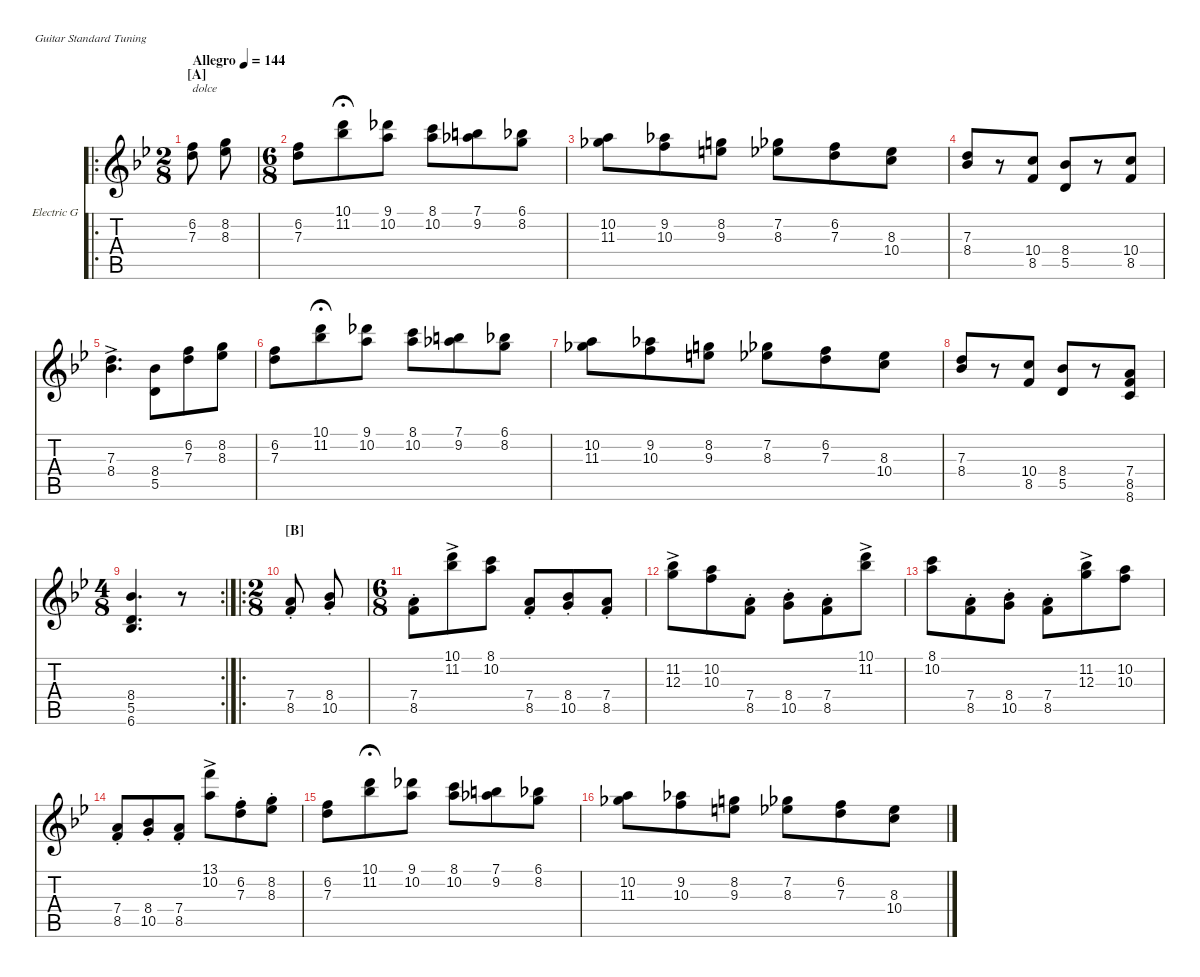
\defaultSystemsLayout 4
\hideDynamics
\bracketExtendMode nobrackets
\firstSystemTrackNameOrientation horizontal
\otherSystemsTrackNameOrientation horizontal
\track ("Electric Guitar" "Electric G") {instrument distortionguitar}
\staff {score tabs}
\tuning (E4 B3 G3 D3 A2 E2)
\ro
\ts (2 8)
\section ("A" "")
\tempo (144 "Allegro")
\clef g2
\scale
1.09206
\ks bb
(7.3 6.2).8{txt "dolce" dy f instrument distortionguitar} (8.3 8.2).8 |
\ts (6 8)
\scale
0.907945 (7.3 6.2).8 (11.2 10.1).8{fermata (medium 0.26)} (10.2 9.1).8 (10.2 8.1).8 (9.2 7.1).8 (8.2 6.1).8 |
\scale
1.06179 (11.3 10.2).8 (10.3 9.2).8 (9.3 8.2).8 (8.3 7.2).8 (7.3 6.2).8 (10.4 8.3).8 |
\scale
0.938209 (8.4 7.3).8 r.8 (8.5 10.4).8 (5.5 8.4).8 r.8 (8.5 10.4).8 |
\scale
1.06179 (8.4{ac} 7.3{ac}).4{d} (5.5 8.4).8 (7.3 6.2).8 (8.3 8.2).8 |
\scale
0.938209 (7.3 6.2).8 (11.2 10.1).8{fermata (medium 0.25)} (10.2 9.1).8 (10.2 8.1).8 (9.2 7.1).8 (8.2 6.1).8 |
\scale
1.06179 (11.3 10.2).8 (10.3 9.2).8 (9.3 8.2).8 (8.3 7.2).8 (7.3 6.2).8 (10.4 8.3).8 |
\scale
0.938209 (8.4 7.3).8 r.8 (8.5 10.4).8 (5.5 8.4).8 r.8 (8.5 7.4 8.6).8 |
\rc 2
\ts (4 8)
\scale
1.09206 (6.6 5.5 8.4).4{d} r.8 |
\ro
\ts (2 8)
\section ("B" "")
\scale
0.907945 (8.5{st} 7.4{st}).8 (10.5{st} 8.4{st}).8 |
\ts (6 8)
\scale
1.09206 (8.5{st} 7.4{st}).8 (11.2{ac} 10.1{ac}).8 (10.2 8.1).8 (8.5{st} 7.4{st}).8 (10.5{st} 8.4{st}).8 (8.5{st} 7.4{st}).8 |
\scale
0.907945 (12.3{ac} 11.2{ac}).8 (10.3 10.2).8 (8.5{st} 7.4{st}).8 (10.5{st} 8.4{st}).8 (8.5{st} 7.4{st}).8 (11.2{ac} 10.1{ac}).8 |
\scale
1.06179 (10.2 8.1).8 (8.5{st} 7.4{st}).8 (10.5{st} 8.4{st}).8 (8.5{st} 7.4{st}).8 (12.3{ac} 11.2{ac}).8 (10.3 10.2).8 |
\scale
0.938209 (8.5{st} 7.4{st}).8 (10.5{st} 8.4{st}).8 (8.5{st} 7.4{st}).8 (10.2{ac} 13.1{ac}).8 (7.3{st} 6.2{st}).8 (8.3{st} 8.2{st}).8 |
\scale
1.06179 (7.3 6.2).8 (11.2 10.1).8{fermata (medium 0.25)} (10.2 9.1).8 (10.2 8.1).8 (9.2 7.1).8 (8.2 6.1).8 |
\scale
0.938209 (11.3 10.2).8 (10.3 9.2).8 (9.3 8.2).8 (8.3 7.2).8 (7.3 6.2).8 (10.4 8.3).8
